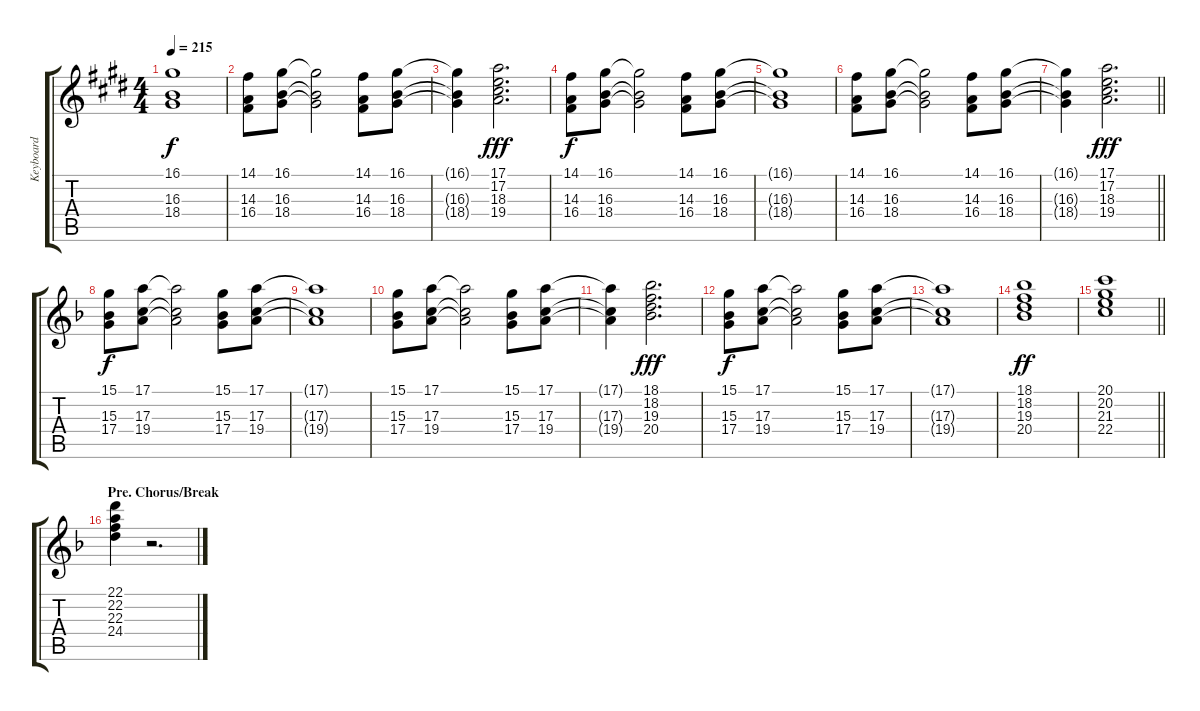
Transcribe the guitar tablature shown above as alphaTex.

\track ("Keyboard" "Keyboard") {instrument stringensemble1}
\staff {score tabs}
\tuning (E4 B3 G3 D3 A2 D2) {hide}
\ts (4 4)
\tempo 215
\clef g2
\ks e
(16.1{t} 16.3{t} 18.4{t}).1{dy f} |
(14.1 14.3 16.4).8 (16.1 16.3 18.4).8 (16.1{t} 16.3{t} 18.4{t}).2 (14.1 14.3 16.4).8 (16.1 16.3 18.4).8 |
(16.1{t} 16.3{t} 18.4{t}).4 (17.1 17.2 18.3 19.4).2{d dy fff} |
(14.1 14.3 16.4).8{dy f} (16.1 16.3 18.4).8 (16.1{t} 16.3{t} 18.4{t}).2 (14.1 14.3 16.4).8 (16.1 16.3 18.4).8 |
(16.1{t} 16.3{t} 18.4{t}).1 |
(14.1 14.3 16.4).8 (16.1 16.3 18.4).8 (16.1{t} 16.3{t} 18.4{t}).2 (14.1 14.3 16.4).8 (16.1 16.3 18.4).8 |
\barLineRight lightlight
(16.1{t} 16.3{t} 18.4{t}).4 (17.1 17.2 18.3 19.4).2{d dy fff} |
\section ("" "")
\ks f
(15.1 15.3 17.4).8{dy f} (17.1 17.3 19.4).8 (17.1{t} 17.3{t} 19.4{t}).2 (15.1 15.3 17.4).8 (17.1 17.3 19.4).8 |
(17.1{t} 17.3{t} 19.4{t}).1 |
(15.1 15.3 17.4).8 (17.1 17.3 19.4).8 (17.1{t} 17.3{t} 19.4{t}).2 (15.1 15.3 17.4).8 (17.1 17.3 19.4).8 |
(17.1{t} 17.3{t} 19.4{t}).4 (18.1 18.2 19.3 20.4).2{d dy fff} |
(15.1 15.3 17.4).8{dy f} (17.1 17.3 19.4).8 (17.1{t} 17.3{t} 19.4{t}).2 (15.1 15.3 17.4).8 (17.1 17.3 19.4).8 |
(17.1{t} 17.3{t} 19.4{t}).1 |
(18.1 18.2 19.3 20.4).1{dy ff} |
\barLineRight lightlight
(20.1 20.2 21.3 22.4).1 |
\section ("" "Pre. Chorus/Break")
(22.1 22.2 22.3 24.4).4 r.2{d}
